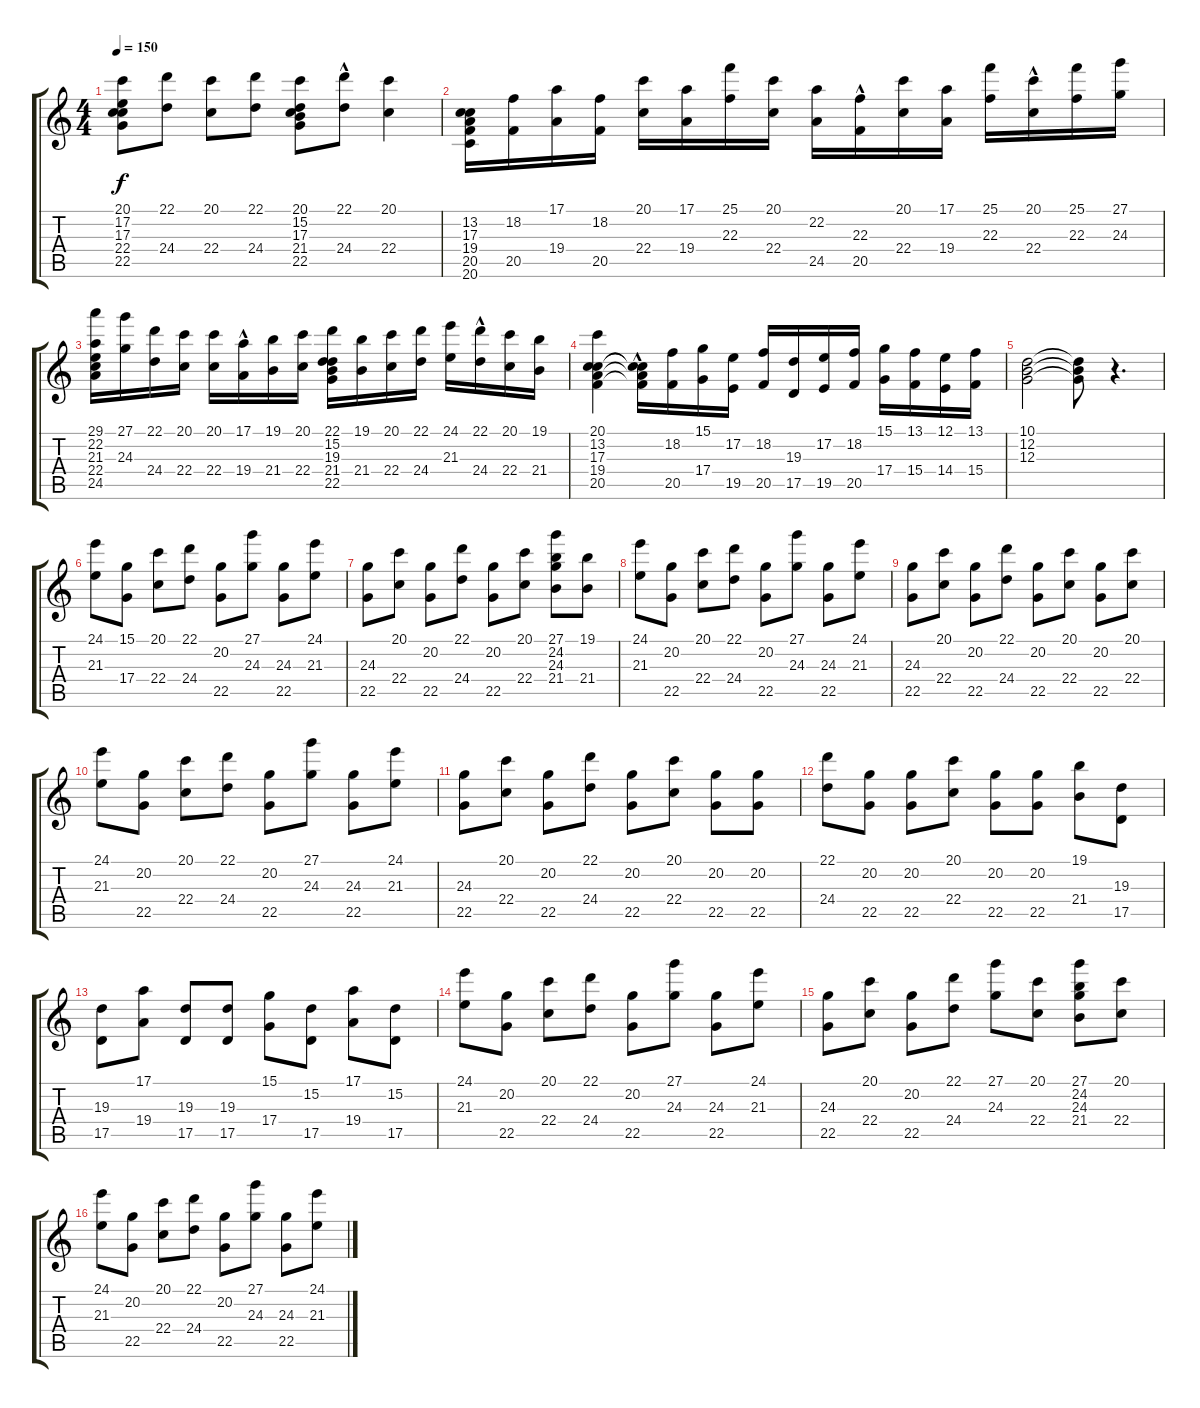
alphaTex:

\track "" {instrument stringensemble1}
\staff {score tabs}
\tuning (E4 B3 G3 D3 A2 E2) {hide}
\ts (4 4)
\tempo 150
\clef g2
\ks c
(20.1 17.2 17.3 22.4 22.5).8{dy f} (22.1 24.4).8 (20.1 22.4).8 (22.1 24.4).8 (20.1 15.2 17.3 21.4 22.5).8 (22.1 24.4{hac}).8 (20.1 22.4).4 |
(13.2 17.3 19.4 20.5 20.6).16 (18.2 20.5).16 (17.1 19.4).16 (18.2 20.5).16 (20.1 22.4).16 (17.1 19.4).16 (25.1 22.3).16 (20.1 22.4).16 (22.2 24.5).16 (22.3 20.5{hac}).16 (20.1 22.4).16 (17.1 19.4).16 (25.1 22.3).16 (20.1 22.4{hac}).16 (25.1 22.3).16 (27.1 24.3).16 |
(29.1 22.2 21.3 22.4 24.5).16 (27.1 24.3).16 (22.1 24.4).16 (20.1 22.4).16 (20.1 22.4).16 (17.1 19.4{hac}).16 (19.1 21.4).16 (20.1 22.4).16 (22.1 15.2 19.3 21.4 22.5).16 (19.1 21.4).16 (20.1 22.4).16 (22.1 24.4).16 (24.1 21.3).16 (22.1 24.4{hac}).16 (20.1 22.4).16 (19.1 21.4).16 |
(20.1 13.2 17.3 19.4 20.5).4 (13.2{hac t} 17.3{hac t} 19.4{hac t} 20.5{t}).16 (18.2 20.5).16 (15.1 17.4).16 (17.2 19.5).16 (18.2 20.5).16 (19.3 17.5).16 (17.2 19.5).16 (18.2 20.5).16 (15.1 17.4).16 (13.1 15.4).16 (12.1 14.4).16 (13.1 15.4).16 |
(10.1 12.2 12.3).2 (10.1{t} 12.2{t} 12.3{t}).8 r.4{d} |
(24.1 21.3).8 (15.1 17.4).8 (20.1 22.4).8 (22.1 24.4).8 (20.2 22.5).8 (27.1 24.3).8 (24.3 22.5).8 (24.1 21.3).8 |
(24.3 22.5).8 (20.1 22.4).8 (20.2 22.5).8 (22.1 24.4).8 (20.2 22.5).8 (20.1 22.4).8 (27.1 24.2 24.3 21.4).8 (19.1 21.4).8 |
(24.1 21.3).8 (20.2 22.5).8 (20.1 22.4).8 (22.1 24.4).8 (20.2 22.5).8 (27.1 24.3).8 (24.3 22.5).8 (24.1 21.3).8 |
(24.3 22.5).8 (20.1 22.4).8 (20.2 22.5).8 (22.1 24.4).8 (20.2 22.5).8 (20.1 22.4).8 (20.2 22.5).8 (20.1 22.4).8 |
(24.1 21.3).8 (20.2 22.5).8 (20.1 22.4).8 (22.1 24.4).8 (20.2 22.5).8 (27.1 24.3).8 (24.3 22.5).8 (24.1 21.3).8 |
(24.3 22.5).8 (20.1 22.4).8 (20.2 22.5).8 (22.1 24.4).8 (20.2 22.5).8 (20.1 22.4).8 (20.2 22.5).8 (20.2 22.5).8 |
(22.1 24.4).8 (20.2 22.5).8 (20.2 22.5).8 (20.1 22.4).8 (20.2 22.5).8 (20.2 22.5).8 (19.1 21.4).8 (19.3 17.5).8 |
(19.3 17.5).8 (17.1 19.4).8 (19.3 17.5).8 (19.3 17.5).8 (15.1 17.4).8 (15.2 17.5).8 (17.1 19.4).8 (15.2 17.5).8 |
(24.1 21.3).8 (20.2 22.5).8 (20.1 22.4).8 (22.1 24.4).8 (20.2 22.5).8 (27.1 24.3).8 (24.3 22.5).8 (24.1 21.3).8 |
(24.3 22.5).8 (20.1 22.4).8 (20.2 22.5).8 (22.1 24.4).8 (27.1 24.3).8 (20.1 22.4).8 (27.1 24.2 24.3 21.4).8 (20.1 22.4).8 |
(24.1 21.3).8 (20.2 22.5).8 (20.1 22.4).8 (22.1 24.4).8 (20.2 22.5).8 (27.1 24.3).8 (24.3 22.5).8 (24.1 21.3).8
